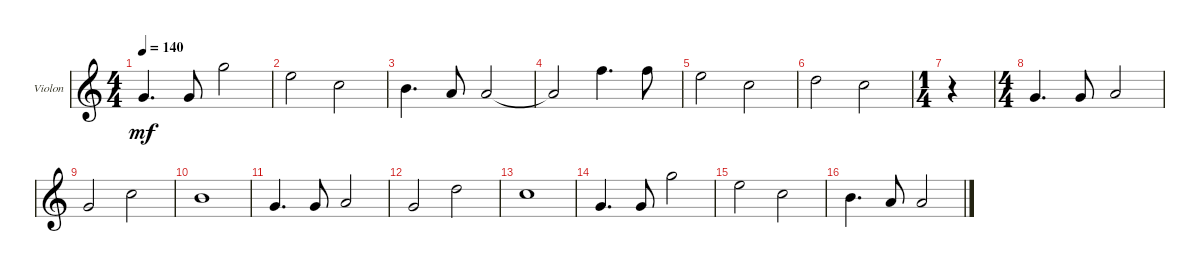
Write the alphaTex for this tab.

\defaultSystemsLayout 4
\bracketExtendMode groupsimilarinstruments
\firstSystemTrackNameOrientation horizontal
\otherSystemsTrackNameOrientation horizontal
\track ("Violon" "Violon") {instrument violin}
\staff {score}
\tuning (E5 A4 D4 G3)
\ts (4 4)
\tempo 140
\clef g2
\ks c
5.3.4{d dy mf} 5.3.8 3.1.2 |
7.2.2 3.2.2 |
2.2.4{d} 7.3.8 7.3.2 |
7.3{t}.2 8.2.4{d} 8.2.8 |
7.2.2 3.2.2 |
5.2.2 3.2.2 |
\ts (1 4)
r.4 |
\ts (4 4)
5.3.4{d} 5.3.8 7.3.2 |
5.3.2 3.2.2 |
2.2.1 |
5.3.4{d} 5.3.8 0.2.2 |
5.3.2 5.2.2 |
3.2.1 |
5.3.4{d} 5.3.8 3.1.2 |
7.2.2 3.2.2 |
2.2.4{d} 7.3.8 7.3.2
